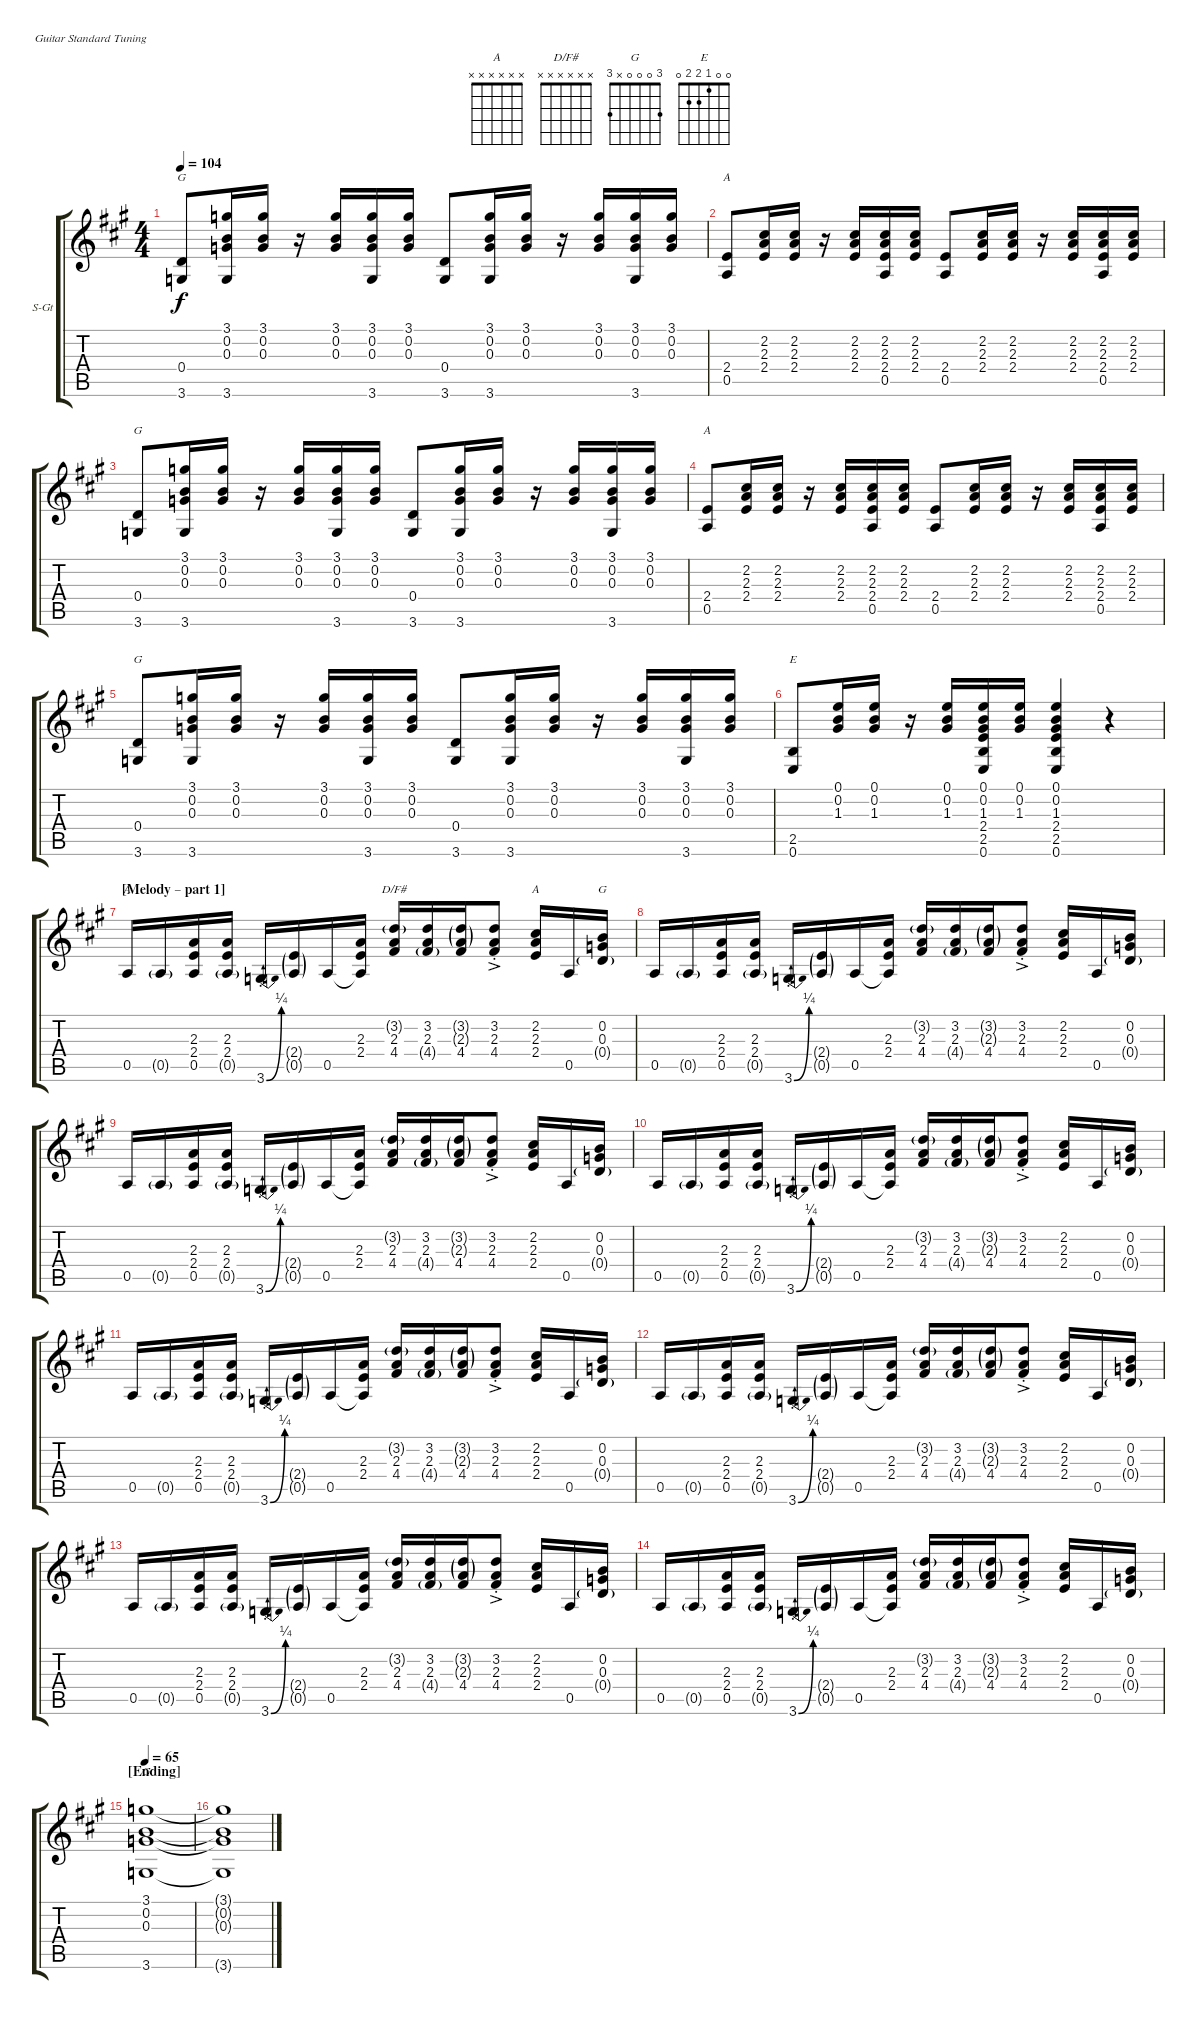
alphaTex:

\bracketExtendMode groupsimilarinstruments
\firstSystemTrackNameOrientation horizontal
\otherSystemsTrackNameOrientation horizontal
\track ("Acoustic Guitar" "S-Gt") {instrument acousticguitarsteel}
\staff {score tabs}
\tuning (E4 B3 G3 D3 A2 E2)
\chord ("A" x 2 2 2 0 x) {showfingering false barre (2 2)}
\chord ("D/F#" x x x x x x)
\chord ("A" x x x x x x)
\chord ("G" x 4294967294 4294967294 4294967294 x x) {firstfret 4294967295 showfingering false}
\chord ("G" 3 0 0 0 x 3) {showfingering false}
\chord ("E" 0 0 1 2 2 0) {showfingering false}
\ts (4 4)
\tempo 104
\clef g2
\ks a
(0.4 3.6).8{ch "G" dy f} (3.1 0.2 0.3 3.6).16 (3.1 0.2 0.3).16 r.16 (3.1 0.2 0.3).16 (3.1 0.2 0.3 3.6).16 (3.1 0.2 0.3).16 (0.4 3.6).8 (3.1 0.2 0.3 3.6).16 (3.1 0.2 0.3).16 r.16 (3.1 0.2 0.3).16 (3.1 0.2 0.3 3.6).16 (3.1 0.2 0.3).16 |
(2.4 0.5).8{ch "A"} (2.2 2.3 2.4).16 (2.2 2.3 2.4).16 r.16 (2.2 2.3 2.4).16 (2.2 2.3 2.4 0.5).16 (2.2 2.3 2.4).16 (2.4 0.5).8 (2.2 2.3 2.4).16 (2.2 2.3 2.4).16 r.16 (2.2 2.3 2.4).16 (2.2 2.3 2.4 0.5).16 (2.2 2.3 2.4).16 |
(0.4 3.6).8{ch "G"} (3.1 0.2 0.3 3.6).16 (3.1 0.2 0.3).16 r.16 (3.1 0.2 0.3).16 (3.1 0.2 0.3 3.6).16 (3.1 0.2 0.3).16 (0.4 3.6).8 (3.1 0.2 0.3 3.6).16 (3.1 0.2 0.3).16 r.16 (3.1 0.2 0.3).16 (3.1 0.2 0.3 3.6).16 (3.1 0.2 0.3).16 |
(2.4 0.5).8{ch "A"} (2.2 2.3 2.4).16 (2.2 2.3 2.4).16 r.16 (2.2 2.3 2.4).16 (2.2 2.3 2.4 0.5).16 (2.2 2.3 2.4).16 (2.4 0.5).8 (2.2 2.3 2.4).16 (2.2 2.3 2.4).16 r.16 (2.2 2.3 2.4).16 (2.2 2.3 2.4 0.5).16 (2.2 2.3 2.4).16 |
(0.4 3.6).8{ch "G"} (3.1 0.2 0.3 3.6).16 (3.1 0.2 0.3).16 r.16 (3.1 0.2 0.3).16 (3.1 0.2 0.3 3.6).16 (3.1 0.2 0.3).16 (0.4 3.6).8 (3.1 0.2 0.3 3.6).16 (3.1 0.2 0.3).16 r.16 (3.1 0.2 0.3).16 (3.1 0.2 0.3 3.6).16 (3.1 0.2 0.3).16 |
(2.5 0.6).8{ch "E"} (0.1 0.2 1.3).16 (0.1 0.2 1.3).16 r.16 (0.1 0.2 1.3).16 (0.1 0.2 1.3 2.4 2.5 0.6).16 (0.1 0.2 1.3).16 (0.1 0.2 1.3 2.4 2.5 0.6).4 r.4 |
\section ("" "[Melody – part 1] ")
0.5.16{ch "A"} 0.5{g}.16 (2.3 2.4 0.5).16 (2.3 2.4 0.5{g}).16 3.6{be (bend 0 0 24.599999999999998 1) st}.16 (0.5{g} 2.4{g}).16 0.5.16 (2.3 2.4 0.5{t}).16 (3.2{g} 2.3 4.4).16{ch "D/F#"} (3.2 2.3 4.4{g}).16 (3.2{g} 2.3{g} 4.4).16 (3.2{ac st} 2.3{st} 4.4{st}).8 (2.2 2.3 2.4).16{ch "A"} 0.5.16 (0.3 0.4{g} 0.2).16{ch "G"} |
0.5.16 0.5{g}.16 (2.3 2.4 0.5).16 (2.3 2.4 0.5{g}).16 3.6{be (bend 0 0 24.599999999999998 1) st}.16 (0.5{g} 2.4{g}).16 0.5.16 (2.3 2.4 0.5{t}).16 (3.2{g} 2.3 4.4).16 (3.2 2.3 4.4{g}).16 (3.2{g} 2.3{g} 4.4).16 (3.2{ac st} 2.3{st} 4.4{st}).8 (2.2 2.3 2.4).16 0.5.16 (0.3 0.4{g} 0.2).16 |
0.5.16 0.5{g}.16 (2.3 2.4 0.5).16 (2.3 2.4 0.5{g}).16 3.6{be (bend 0 0 24.599999999999998 1) st}.16 (0.5{g} 2.4{g}).16 0.5.16 (2.3 2.4 0.5{t}).16 (3.2{g} 2.3 4.4).16 (3.2 2.3 4.4{g}).16 (3.2{g} 2.3{g} 4.4).16 (3.2{ac st} 2.3{st} 4.4{st}).8 (2.2 2.3 2.4).16 0.5.16 (0.3 0.4{g} 0.2).16 |
0.5.16 0.5{g}.16 (2.3 2.4 0.5).16 (2.3 2.4 0.5{g}).16 3.6{be (bend 0 0 24.599999999999998 1) st}.16 (0.5{g} 2.4{g}).16 0.5.16 (2.3 2.4 0.5{t}).16 (3.2{g} 2.3 4.4).16 (3.2 2.3 4.4{g}).16 (3.2{g} 2.3{g} 4.4).16 (3.2{ac st} 2.3{st} 4.4{st}).8 (2.2 2.3 2.4).16 0.5.16 (0.3 0.4{g} 0.2).16 |
0.5.16 0.5{g}.16 (2.3 2.4 0.5).16 (2.3 2.4 0.5{g}).16 3.6{be (bend 0 0 24.599999999999998 1) st}.16 (0.5{g} 2.4{g}).16 0.5.16 (2.3 2.4 0.5{t}).16 (3.2{g} 2.3 4.4).16 (3.2 2.3 4.4{g}).16 (3.2{g} 2.3{g} 4.4).16 (3.2{ac st} 2.3{st} 4.4{st}).8 (2.2 2.3 2.4).16 0.5.16 (0.3 0.4{g} 0.2).16 |
0.5.16 0.5{g}.16 (2.3 2.4 0.5).16 (2.3 2.4 0.5{g}).16 3.6{be (bend 0 0 24.599999999999998 1) st}.16 (0.5{g} 2.4{g}).16 0.5.16 (2.3 2.4 0.5{t}).16 (3.2{g} 2.3 4.4).16 (3.2 2.3 4.4{g}).16 (3.2{g} 2.3{g} 4.4).16 (3.2{ac st} 2.3{st} 4.4{st}).8 (2.2 2.3 2.4).16 0.5.16 (0.3 0.4{g} 0.2).16 |
0.5.16 0.5{g}.16 (2.3 2.4 0.5).16 (2.3 2.4 0.5{g}).16 3.6{be (bend 0 0 24.599999999999998 1) st}.16 (0.5{g} 2.4{g}).16 0.5.16 (2.3 2.4 0.5{t}).16 (3.2{g} 2.3 4.4).16 (3.2 2.3 4.4{g}).16 (3.2{g} 2.3{g} 4.4).16 (3.2{ac st} 2.3{st} 4.4{st}).8 (2.2 2.3 2.4).16 0.5.16 (0.3 0.4{g} 0.2).16 |
0.5.16 0.5{g}.16 (2.3 2.4 0.5).16 (2.3 2.4 0.5{g}).16 3.6{be (bend 0 0 24.599999999999998 1) st}.16 (0.5{g} 2.4{g}).16 0.5.16 (2.3 2.4 0.5{t}).16 (3.2{g} 2.3 4.4).16 (3.2 2.3 4.4{g}).16 (3.2{g} 2.3{g} 4.4).16 (3.2{ac st} 2.3{st} 4.4{st}).8 (2.2 2.3 2.4).16 0.5.16 (0.3 0.4{g} 0.2).16 |
\section ("" "[Ending]")
\tempo 65
(3.1 0.2 0.3 3.6).1{ch "G"} |
(3.1{t} 0.2{t} 0.3{t} 3.6{t}).1
